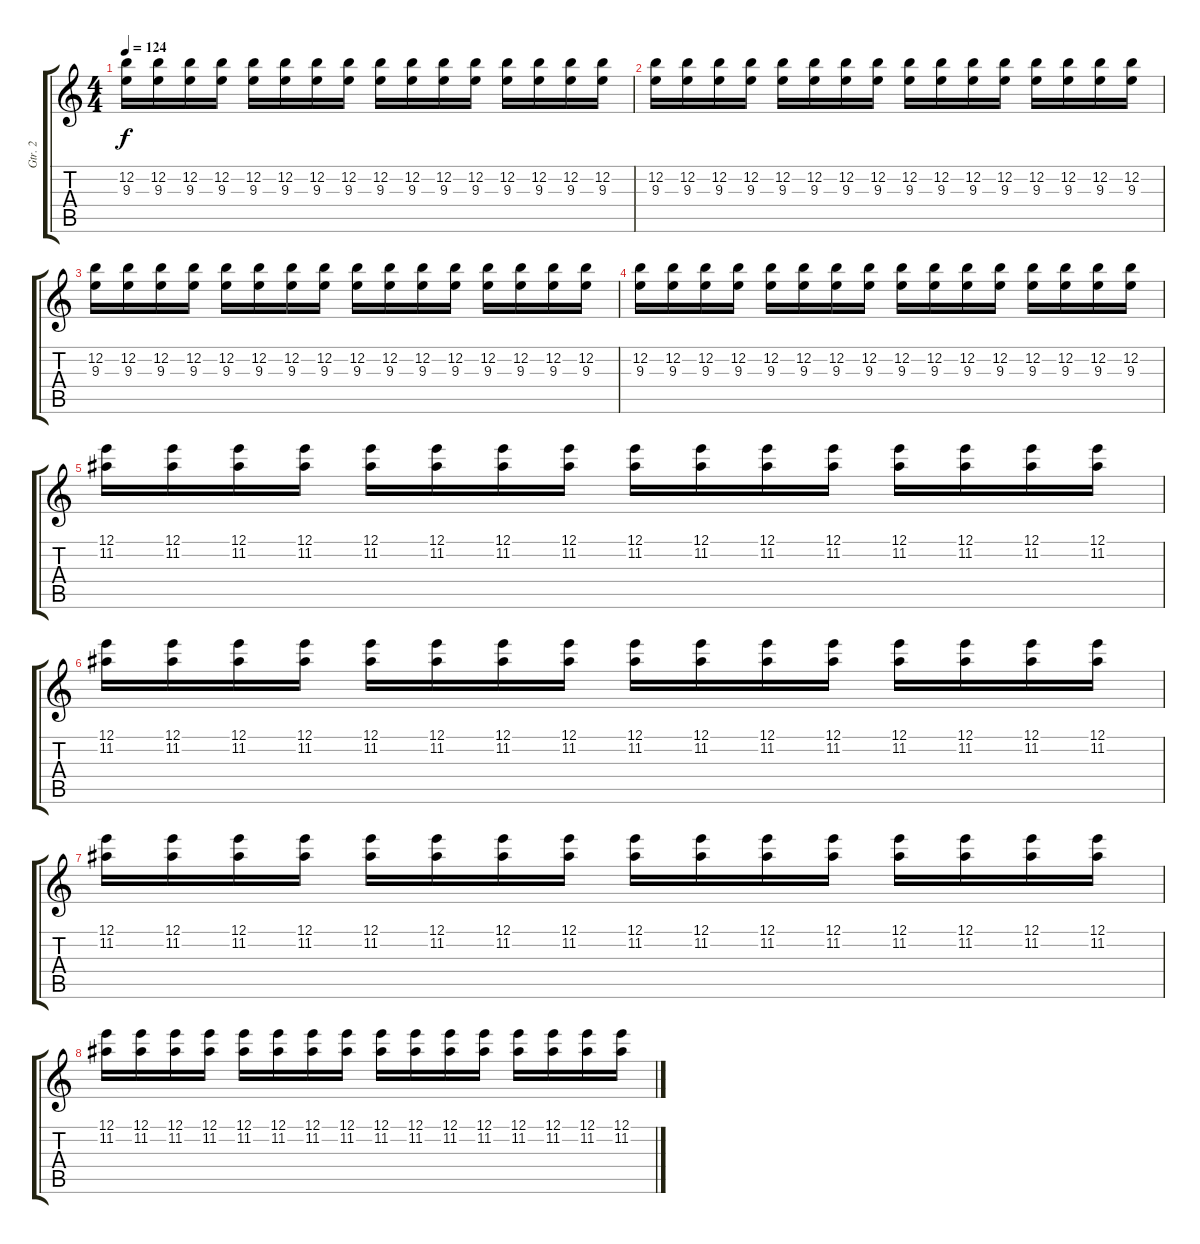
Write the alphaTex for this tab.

\track ("Gtr. 2" "Gtr. 2") {instrument overdrivenguitar}
\staff {score tabs}
\tuning (E4 B3 G3 D3 A2 E2) {hide}
\ts (4 4)
\tempo 124
\clef g2
\ks c
(12.2 9.3).16{dy f} (12.2 9.3).16 (12.2 9.3).16 (12.2 9.3).16 (12.2 9.3).16 (12.2 9.3).16 (12.2 9.3).16 (12.2 9.3).16 (12.2 9.3).16 (12.2 9.3).16 (12.2 9.3).16 (12.2 9.3).16 (12.2 9.3).16 (12.2 9.3).16 (12.2 9.3).16 (12.2 9.3).16 |
(12.2 9.3).16 (12.2 9.3).16 (12.2 9.3).16 (12.2 9.3).16 (12.2 9.3).16 (12.2 9.3).16 (12.2 9.3).16 (12.2 9.3).16 (12.2 9.3).16 (12.2 9.3).16 (12.2 9.3).16 (12.2 9.3).16 (12.2 9.3).16 (12.2 9.3).16 (12.2 9.3).16 (12.2 9.3).16 |
(12.2 9.3).16 (12.2 9.3).16 (12.2 9.3).16 (12.2 9.3).16 (12.2 9.3).16 (12.2 9.3).16 (12.2 9.3).16 (12.2 9.3).16 (12.2 9.3).16 (12.2 9.3).16 (12.2 9.3).16 (12.2 9.3).16 (12.2 9.3).16 (12.2 9.3).16 (12.2 9.3).16 (12.2 9.3).16 |
(12.2 9.3).16 (12.2 9.3).16 (12.2 9.3).16 (12.2 9.3).16 (12.2 9.3).16 (12.2 9.3).16 (12.2 9.3).16 (12.2 9.3).16 (12.2 9.3).16 (12.2 9.3).16 (12.2 9.3).16 (12.2 9.3).16 (12.2 9.3).16 (12.2 9.3).16 (12.2 9.3).16 (12.2 9.3).16 |
(12.1 11.2).16 (12.1 11.2).16 (12.1 11.2).16 (12.1 11.2).16 (12.1 11.2).16 (12.1 11.2).16 (12.1 11.2).16 (12.1 11.2).16 (12.1 11.2).16 (12.1 11.2).16 (12.1 11.2).16 (12.1 11.2).16 (12.1 11.2).16 (12.1 11.2).16 (12.1 11.2).16 (12.1 11.2).16 |
(12.1 11.2).16 (12.1 11.2).16 (12.1 11.2).16 (12.1 11.2).16 (12.1 11.2).16 (12.1 11.2).16 (12.1 11.2).16 (12.1 11.2).16 (12.1 11.2).16 (12.1 11.2).16 (12.1 11.2).16 (12.1 11.2).16 (12.1 11.2).16 (12.1 11.2).16 (12.1 11.2).16 (12.1 11.2).16 |
(12.1 11.2).16 (12.1 11.2).16 (12.1 11.2).16 (12.1 11.2).16 (12.1 11.2).16 (12.1 11.2).16 (12.1 11.2).16 (12.1 11.2).16 (12.1 11.2).16 (12.1 11.2).16 (12.1 11.2).16 (12.1 11.2).16 (12.1 11.2).16 (12.1 11.2).16 (12.1 11.2).16 (12.1 11.2).16 |
(12.1 11.2).16 (12.1 11.2).16 (12.1 11.2).16 (12.1 11.2).16 (12.1 11.2).16 (12.1 11.2).16 (12.1 11.2).16 (12.1 11.2).16 (12.1 11.2).16 (12.1 11.2).16 (12.1 11.2).16 (12.1 11.2).16 (12.1 11.2).16 (12.1 11.2).16 (12.1 11.2).16 (12.1 11.2).16
